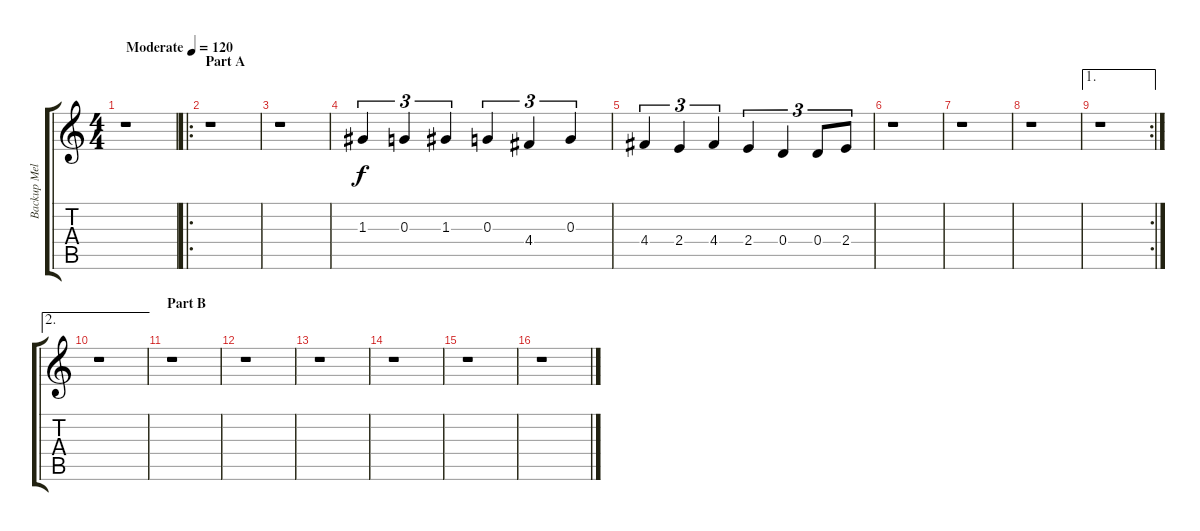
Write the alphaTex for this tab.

\track ("Backup Melody" "Backup Mel") {instrument acousticguitarnylon}
\staff {score tabs}
\tuning (E4 B3 G3 D3 A2 E2) {hide}
\ts (4 4)
\tempo (120 "Moderate")
\clef g2
\ks c
r.1{dy f instrument acousticguitarnylon} |
\ro
\section ("" "Part A")
r.1 |
r.1 |
1.3.4{tu (3 2)} 0.3.4{tu (3 2)} 1.3.4{tu (3 2)} 0.3.4{tu (3 2)} 4.4.4{tu (3 2)} 0.3.4{tu (3 2)} |
4.4.4{tu (3 2)} 2.4.4{tu (3 2)} 4.4.4{tu (3 2)} 2.4.4{tu (3 2)} 0.4.4{tu (3 2)} 0.4.8{tu (3 2)} 2.4.8{tu (3 2)} |
r.1 |
r.1 |
r.1 |
\ae 1
\rc 2
r.1 |
\ae 2
r.1 |
\section ("" "Part B")
r.1 |
r.1 |
r.1 |
r.1 |
r.1 |
r.1
